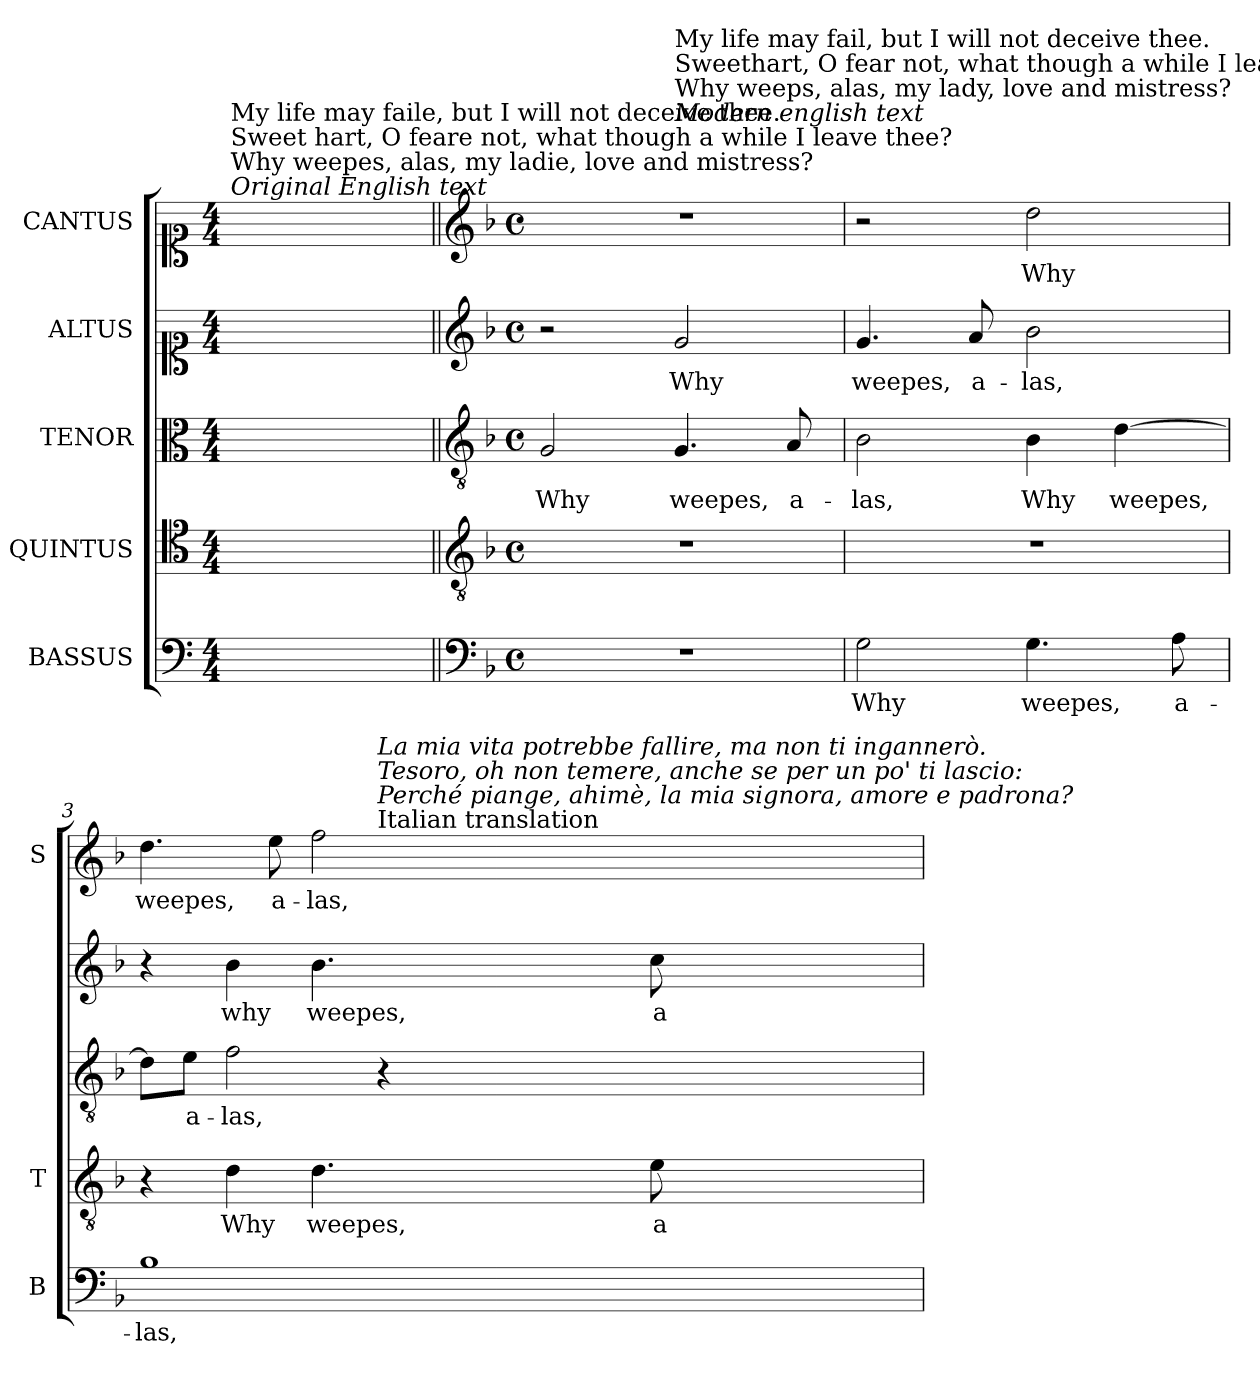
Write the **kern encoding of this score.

**kern	**text	**kern	**text	**kern	**text	**kern	**text	**kern	**text
*part5	*part5	*part4	*part4	*part3	*part3	*part2	*part2	*part1	*part1
*staff5	*staff5	*staff4	*staff4	*staff3	*staff3	*staff2	*staff2	*staff1	*staff1
*I"BASSUS	*	*I"QUINTUS	*	*I"TENOR	*	*I"ALTUS	*	*I"CANTUS	*
*I'B	*	*I'T	*	*	*	*	*	*I'S	*
!!LO:PB:g=z
*clefF4	*	*clefC4	*	*clefC3	*	*clefC1	*	*clefC1	*
*	*	*ITrd7c12	*	*ITrd7c12	*	*	*	*	*
*k[]	*	*k[]	*	*k[]	*	*k[]	*	*k[]	*
*C:	*	*C:	*	*C:	*	*C:	*	*C:	*
*M4/4	*	*M4/4	*	*M4/4	*	*M4/4	*	*M4/4	*
=1	=1	=1	=1	=1	=1	=1	=1	=1	=1
!	!	!	!	!	!	!	!	!LO:TX:a:i:t=Original English text	!
!	!	!	!	!	!	!	!	!LO:TX:t=Why weepes, alas, my ladie, love and mistress?	!
!	!	!	!	!	!	!	!	!LO:TX:t=Sweet hart, O feare not, what though a while I leave thee?	!
!	!	!	!	!	!	!	!	!LO:TX:t=My life may faile, but I will not deceive thee.	!
1ryy	.	1ryy	.	1ryy	.	1ryy	.	1ryy	.
=1||	=1||	=1||	=1||	=1||	=1||	=1||	=1||	=1||	=1||
*clefF4	*	*clefGv2	*	*clefGv2	*	*clefG2	*	*clefG2	*
*k[b-]	*	*k[b-]	*	*k[b-]	*	*k[b-]	*	*k[b-]	*
*d:	*	*d:	*	*d:	*	*d:	*	*d:	*
*M4/4	*	*M4/4	*	*M4/4	*	*M4/4	*	*M4/4	*
*met(c)	*	*met(c)	*	*met(c)	*	*met(c)	*	*met(c)	*
*	*	*	*	*	*	*	*	*MM120	*
!	!	!	!	!	!LO:LY:b:color=#000000	!	!	!	!
*	*	*	*	*	*	*	*	*^	*
1r	.	1r	.	2GGi/	Why	2r	.	1r	2ryy	.
!	!	!	!	!	!LO:LY:b:color=#000000	!	!	!	!	!
!	!	!	!	!	!	!	!	!	!LO:TX:a:i:t=Modern english text	!
!	!	!	!	!	!	!	!	!	!LO:TX:t=Why weeps, alas, my lady, love and mistress?	!
!	!	!	!	!	!	!	!	!	!LO:TX:t=Sweethart, O fear not, what though a while I leave thee?	!
!	!	!	!	!	!	!	!	!	!LO:TX:t=My life may fail, but I will not deceive thee.	!
!	!	!	!	!	!	!	!LO:LY:b:color=#000000	!	!	!
.	.	.	.	4.GGi/	weepes,	2gi/	Why	.	2ryy	.
!	!	!	!	!	!LO:LY:b:color=#000000	!	!	!	!	!
.	.	.	.	8AAi/	a-	.	.	.	.	.
*	*	*	*	*	*	*	*	*v	*v	*
=2	=2	=2	=2	=2	=2	=2	=2	=2	=2
*	*	*	*	*	*	*	*	*^	*
!	!LO:LY:b:color=#000000	!	!	!	!	!	!	!	!	!
*	*	*	*	*	*	*	*	*v	*v	*
*	*	*	*	*	*	*	*	*^	*
!	!	!	!	!	!LO:LY:b:color=#000000	!	!	!	!	!
*	*	*	*	*	*	*	*	*v	*v	*
*	*	*	*	*	*	*	*	*^	*
!	!	!	!	!	!	!	!LO:LY:b:color=#000000	!	!	!
*	*	*	*	*	*	*	*	*v	*v	*
2Gi\	Why	1r	.	2BB-i\	-las,	4.gi/	weepes,	2r	.
!	!	!	!	!	!	!	!LO:LY:b:color=#000000	!	!
.	.	.	.	.	.	8ai/	a-	.	.
!	!LO:LY:b:color=#000000	!	!	!	!	!	!	!	!
!	!	!	!	!	!LO:LY:b:color=#000000	!	!	!	!
!	!	!	!	!	!	!	!LO:LY:b:color=#000000	!	!
!	!	!	!	!	!	!	!	!	!LO:LY:b:color=#000000
4.Gi\	weepes,	.	.	4BB-i\	Why	2b-i\	-las,	2ddi\	Why
!	!	!	!	!	!LO:LY:b:color=#000000	!	!	!	!
.	.	.	.	[>4Di\	weepes,	.	.	.	.
!	!LO:LY:b:color=#000000	!	!	!	!	!	!	!	!
8Ai\	a-	.	.	.	.	.	.	.	.
=3	=3	=3	=3	=3	=3	=3	=3	=3	=3
!	!LO:LY:b:color=#000000	!	!	!	!	!	!	!	!
!	!	!	!	!	!	!	!	!	!LO:LY:b:color=#000000
*	*	*	*	*	*	*	*	*^	*
1B-i	-las,	4r	.	8Di\L]	.	4r	.	4.ddi\	2.ryy	weepes,
!	!	!	!	!	!LO:LY:b:color=#000000	!	!	!	!	!
.	.	.	.	8Ei\J	a-	.	.	.	.	.
!	!	!	!LO:LY:b:color=#000000	!	!	!	!	!	!	!
!	!	!	!	!	!LO:LY:b:color=#000000	!	!	!	!	!
!	!	!	!	!	!	!	!LO:LY:b:color=#000000	!	!	!
.	.	4Di\	Why	2Fi\	-las,	4b-i\	why	.	.	.
!	!	!	!	!	!	!	!	!	!	!LO:LY:b:color=#000000
.	.	.	.	.	.	.	.	8eei\	.	a-
!	!	!	!LO:LY:b:color=#000000	!	!	!	!	!	!	!
!	!	!	!	!	!	!	!LO:LY:b:color=#000000	!	!	!
!	!	!	!	!	!	!	!	!	!	!LO:LY:b:color=#000000
.	.	4.Di\	weepes,	.	.	4.b-i\	weepes,	2ffi\	.	-las,
!	!	!	!	!	!	!	!	!	!LO:TX:a:t=Italian translation	!
!	!	!	!	!	!	!	!	!	!LO:TX:i:t=Perché piange, ahimè, la mia signora, amore e padrona?	!
!	!	!	!	!	!	!	!	!	!LO:TX:i:t=Tesoro, oh non temere, anche se per un po' ti lascio&colon;	!
!	!	!	!	!	!	!	!	!	!LO:TX:i:t=La mia vita potrebbe fallire, ma non ti ingannerò.	!
.	.	.	.	4r	.	.	.	.	4ryy	.
!	!	!	!LO:LY:b:color=#000000	!	!	!	!	!	!	!
!	!	!	!	!	!	!	!LO:LY:b:color=#000000	!	!	!
.	.	8Ei\	a-	.	.	8cci\	a-	.	.	.
*	*	*	*	*	*	*	*	*v	*v	*
=	=	=	=	=	=	=	=	=	=
*-	*-	*-	*-	*-	*-	*-	*-	*-	*-
